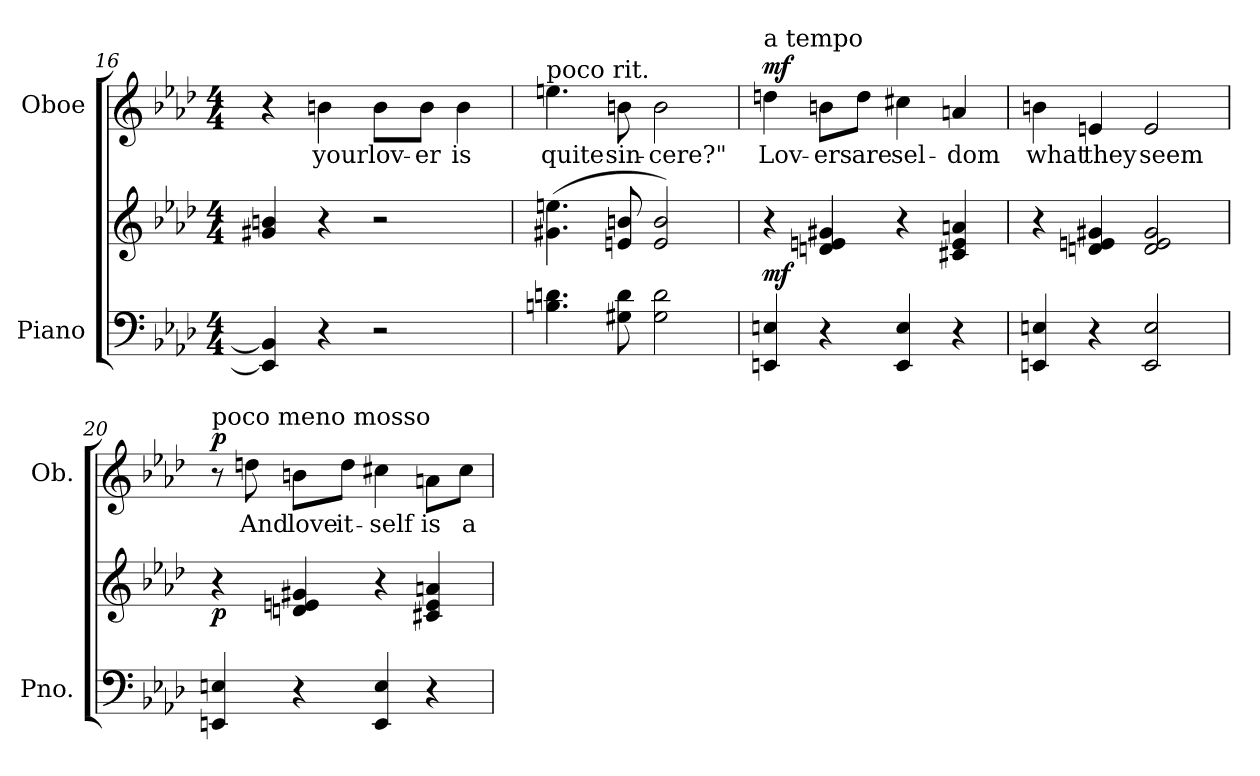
**kern	**kern	**dynam	**kern	**text	**dynam
*part2	*part2	*part2	*part1	*part1	*part1
*staff3	*staff2	*staff2/3	*staff1	*staff1	*staff1
*I"Piano	*	*	*I"Oboe	*	*
*I'Pno.	*	*	*I'Ob.	*	*
*clefF4	*clefG2	*	*clefG2	*	*
*k[b-e-a-d-]	*k[b-e-a-d-]	*	*k[b-e-a-d-]	*	*
*M4/4	*M4/4	*	*M4/4	*	*
=16	=16	=16	=16	=16	=16
4EE/] 4BB/]	4g#X/ 4bn/	.	4r	.	.
!	!	!	!	!LO:LY:b	!
4r	4r	.	4bn\	your	.
!	!	!	!	!LO:LY:b	!
2r	2r	.	8b\L	lov-	.
!	!	!	!	!LO:LY:b	!
.	.	.	8b\J	-er	.
!	!	!	!	!LO:LY:b	!
.	.	.	4b\	is	.
=17	=17	=17	=17	=17	=17
!	!	!	!LO:TX:a:t=poco rit.	!	!
!	!	!	!	!LO:LY:b	!
4.Bn\ 4.dn\	(4.g#X\ 4.een\	.	4.een\	quite	.
!	!	!	!	!LO:LY:b	!
8G#X\ 8d\	8en/ 8bn/	.	8bn\	sin-	.
!	!	!	!	!LO:LY:b	!
2G#\ 2d\	2e/ 2b/)	.	2b\	-cere?"	.
!!LO:LB:g=z
=18	=18	=18	=18	=18	=18
!	!	!	!LO:TX:a:t=a tempo	!	!
!	!	!LO:DY:b	!	!LO:LY:b	!LO:DY:a
4EEn/ 4En/	4r	mf	4ddn\	Lov-	mf
!	!	!	!	!LO:LY:b	!
4r	4dn/ 4en/ 4g#X/	.	8bn\L	-ers	.
!	!	!	!	!LO:LY:b	!
.	.	.	8dd\J	are	.
!	!	!	!	!LO:LY:b	!
4EE/ 4E/	4r	.	4cc#X\	sel-	.
!	!	!	!	!LO:LY:b	!
4r	4c#X/ 4e/ 4an/	.	4an/	-dom	.
=19	=19	=19	=19	=19	=19
!	!	!	!	!LO:LY:b	!
4EEn/ 4En/	4r	.	4bn\	what	.
!	!	!	!	!LO:LY:b	!
4r	4dn/ 4en/ 4g#X/	.	4en/	they	.
!	!	!	!	!LO:LY:b	!
2EE/ 2E/	2d/ 2e/ 2g#/	.	2e/	seem	.
=20	=20	=20	=20	=20	=20
!	!	!	!LO:TX:a:t=poco meno mosso	!	!
!	!	!LO:DY:b	!	!	!LO:DY:a
4EEn/ 4En/	4r	p	8r	.	p
!	!	!	!	!LO:LY:b	!
.	.	.	8ddn\	And	.
!	!	!	!	!LO:LY:b	!
4r	4dn/ 4en/ 4g#X/	.	8bn\L	love	.
!	!	!	!	!LO:LY:b	!
.	.	.	8dd\J	it-	.
!	!	!	!	!LO:LY:b	!
4EE/ 4E/	4r	.	4cc#X\	-self	.
!	!	!	!	!LO:LY:b	!
4r	4c#X/ 4e/ 4an/	.	8an\L	is	.
!	!	!	!	!LO:LY:b	!
.	.	.	8cc#\J	a	.
=	=	=	=	=	=
*-	*-	*-	*-	*-	*-
